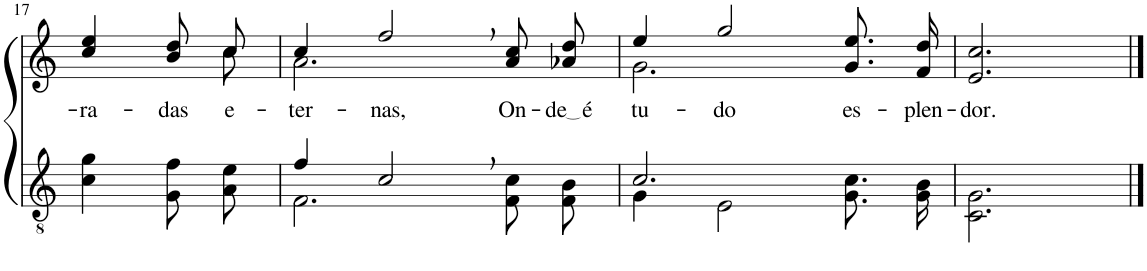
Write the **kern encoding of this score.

**kern	**kern	**text
*part2	*part1	*part1
*staff2	*staff1	*staff1
*I"Parte III e IV	*I"Parte I e II	*
!!LO:PB:g=z
*clefGv2	*clefG2	*
*Trd3c5	*Trd3c5	*
*k[]	*k[]	*
*M4/4	*M4/4	*
=17	=17	=17
!	!	!LO:LY:b
*	*^	*
4c\ 4g\	4cc/ 4ee/	4.ryy	-ra-
!	!	!	!LO:LY:b
8G\ 8f\L	8b\ 8dd\L	.	-das
!	!	!	!LO:LY:b
8A\ 8e\J	8cc\J	8cc\	e-
=18	=18	=18	=18
*^	*	*	*
!	!	!	!	!LO:LY:b
4f/	2.F\	4cc/	2.a\	-ter-
!	!	!	!	!LO:LY:b
2c,/	.	2ff,/	.	-nas,
!	!	!	!	!LO:LY:b
4ryy	8F/ 8c/L	8a\ 8cc\L	4ryy	On-
!	!	!	!	!LO:LY:b
.	8F/ 8B/J	8a-X\ 8dd\J	.	de é
=19	=19	=19	=19	=19
!	!	!	!	!LO:LY:b
2.c/	4G\	4ee/	2.g\	tu-
!	!	!	!	!LO:LY:b
.	2E\	2gg/	.	-do
!	!	!	!	!LO:LY:b
4ryy	8.G/ 8.c/L	8.g\ 8.ee\L	4ryy	es-
!	!	!	!	!LO:LY:b
.	16G/ 16B/Jk	16f\ 16dd\Jk	.	-plen-
*	*	*v	*v	*
=20	=20	=20	=20
!	!	!	!LO:LY:b
*v	*v	*	*
2.C\ 2.G\	2.e/ 2.cc/	-dor.
==	==	==
*-	*-	*-
